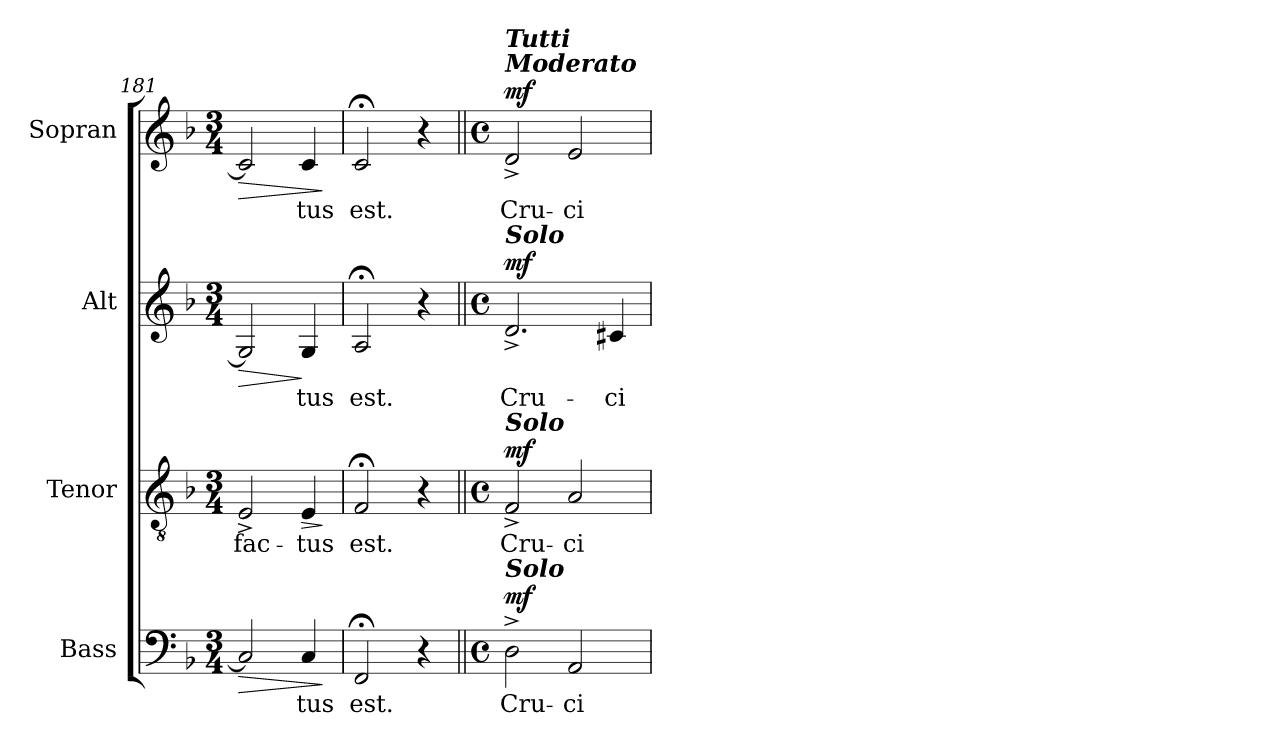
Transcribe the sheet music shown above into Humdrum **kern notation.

**kern	**text	**dynam	**kern	**text	**dynam	**kern	**text	**dynam	**kern	**text	**dynam
*part4	*part4	*part4	*part3	*part3	*part3	*part2	*part2	*part2	*part1	*part1	*part1
*staff4	*staff4	*staff4	*staff3	*staff3	*staff3	*staff2	*staff2	*staff2	*staff1	*staff1	*staff1
*I"Bass	*	*	*I"Tenor	*	*	*I"Alt	*	*	*I"Sopran	*	*
*I'B.	*	*	*I'T.	*	*	*I'A.	*	*	*I'S.	*	*
*clefF4	*	*	*clefGv2	*	*	*clefG2	*	*	*clefG2	*	*
*k[b-]	*	*	*k[b-]	*	*	*k[b-]	*	*	*k[b-]	*	*
*F:	*	*	*F:	*	*	*F:	*	*	*F:	*	*
*M3/4	*	*	*M3/4	*	*	*M3/4	*	*	*M3/4	*	*
=181	=181	=181	=181	=181	=181	=181	=181	=181	=181	=181	=181
!	!	!LO:HP:b	!	!LO:LY:b	!	!	!	!LO:HP:b	!	!	!LO:HP:b
2C/]	.	>	2E^>/	fac-	.	2G/]	.	>	2c/]	.	>
!	!LO:LY:b	!	!	!LO:LY:b	!LO:HP:b	!	!LO:LY:b	!	!	!LO:LY:b	!
4C/	-tus	.	4E/	-tus	>	4G/	-tus	]	4c/	-tus	.
.	.	]	.	.	]	.	.	.	.	.	]
=182	=182	=182	=182	=182	=182	=182	=182	=182	=182	=182	=182
!	!LO:LY:b	!	!	!LO:LY:b	!	!	!LO:LY:b	!	!	!LO:LY:b	!
2FF;</	est.	.	2F;</	est.	.	2A;</	est.	.	2c;</	est.	.
4r	.	.	4r	.	.	4r	.	.	4r	.	.
!!LO:LB:g=z
=183||	=183||	=183||	=183||	=183||	=183||	=183||	=183||	=183||	=183||	=183||	=183||
*M4/4	*	*	*M4/4	*	*	*M4/4	*	*	*M4/4	*	*
*met(c)	*	*	*met(c)	*	*	*met(c)	*	*	*met(c)	*	*
!	!	!	!	!	!	!	!	!	!LO:TX:a:Bi:t=Moderato	!	!
!	!	!	!	!	!	!	!	!	!LO:TX:a:Bi:t=Tutti	!	!
!	!	!	!	!	!	!LO:TX:a:Bi:t=Solo	!	!	!	!	!
!	!	!	!LO:TX:a:Bi:t=Solo	!	!	!	!	!	!	!	!
!LO:TX:a:Bi:t=Solo	!	!	!	!	!	!	!	!	!	!	!
!	!LO:LY:b	!LO:DY:a	!	!LO:LY:b	!LO:DY:a	!	!LO:LY:b	!LO:DY:a	!	!LO:LY:b	!LO:DY:b
2D^>\	Cru-	mf	2F^>/	Cru-	mf	2.d^>/	Cru-	mf	2d^</	Cru-	mf
!	!LO:LY:b	!	!	!LO:LY:b	!	!	!	!	!	!LO:LY:b	!
2AA/	-ci-	.	2A/	-ci-	.	.	.	.	2e/	-ci-	.
!	!	!	!	!	!	!	!LO:LY:b	!	!	!	!
.	.	.	.	.	.	4c#X/	-ci-	.	.	.	.
=	=	=	=	=	=	=	=	=	=	=	=
*-	*-	*-	*-	*-	*-	*-	*-	*-	*-	*-	*-
